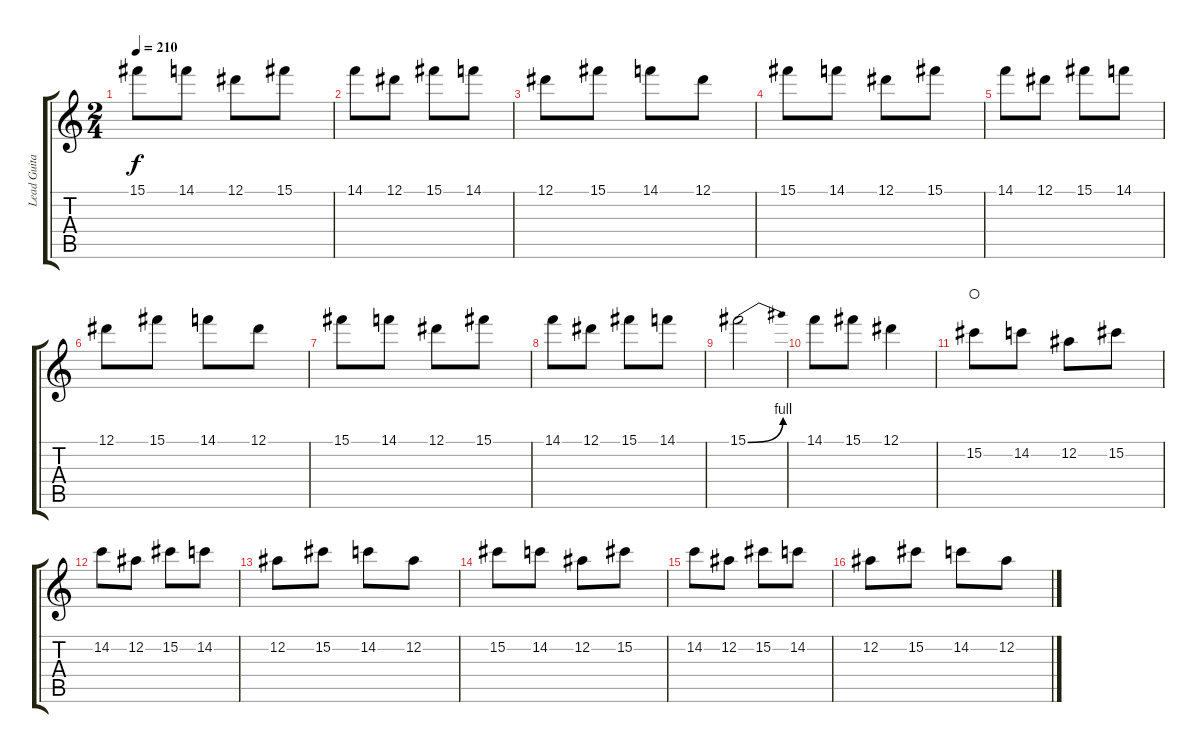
\track ("Lead Guitar" "Lead Guita") {instrument distortionguitar}
\staff {score tabs}
\tuning (Eb4 Bb3 Gb3 Db3 Ab2 Db2) {hide}
\ts (2 4)
\tempo 210
\clef g2
\ks c
15.1.8{dy f} 14.1.8 12.1.8 15.1.8 |
14.1.8 12.1.8 15.1.8 14.1.8 |
12.1.8 15.1.8 14.1.8 12.1.8 |
15.1.8 14.1.8 12.1.8 15.1.8 |
14.1.8 12.1.8 15.1.8 14.1.8 |
12.1.8 15.1.8 14.1.8 12.1.8 |
15.1.8 14.1.8 12.1.8 15.1.8 |
14.1.8 12.1.8 15.1.8 14.1.8 |
15.1{be (bend 0 0 60 4)}.2 |
14.1.8 15.1.8 12.1.4 |
15.2.8{waho} 14.2.8 12.2.8 15.2.8 |
14.2.8 12.2.8 15.2.8 14.2.8 |
12.2.8 15.2.8 14.2.8 12.2.8 |
15.2.8 14.2.8 12.2.8 15.2.8 |
14.2.8 12.2.8 15.2.8 14.2.8 |
12.2.8 15.2.8 14.2.8 12.2.8
